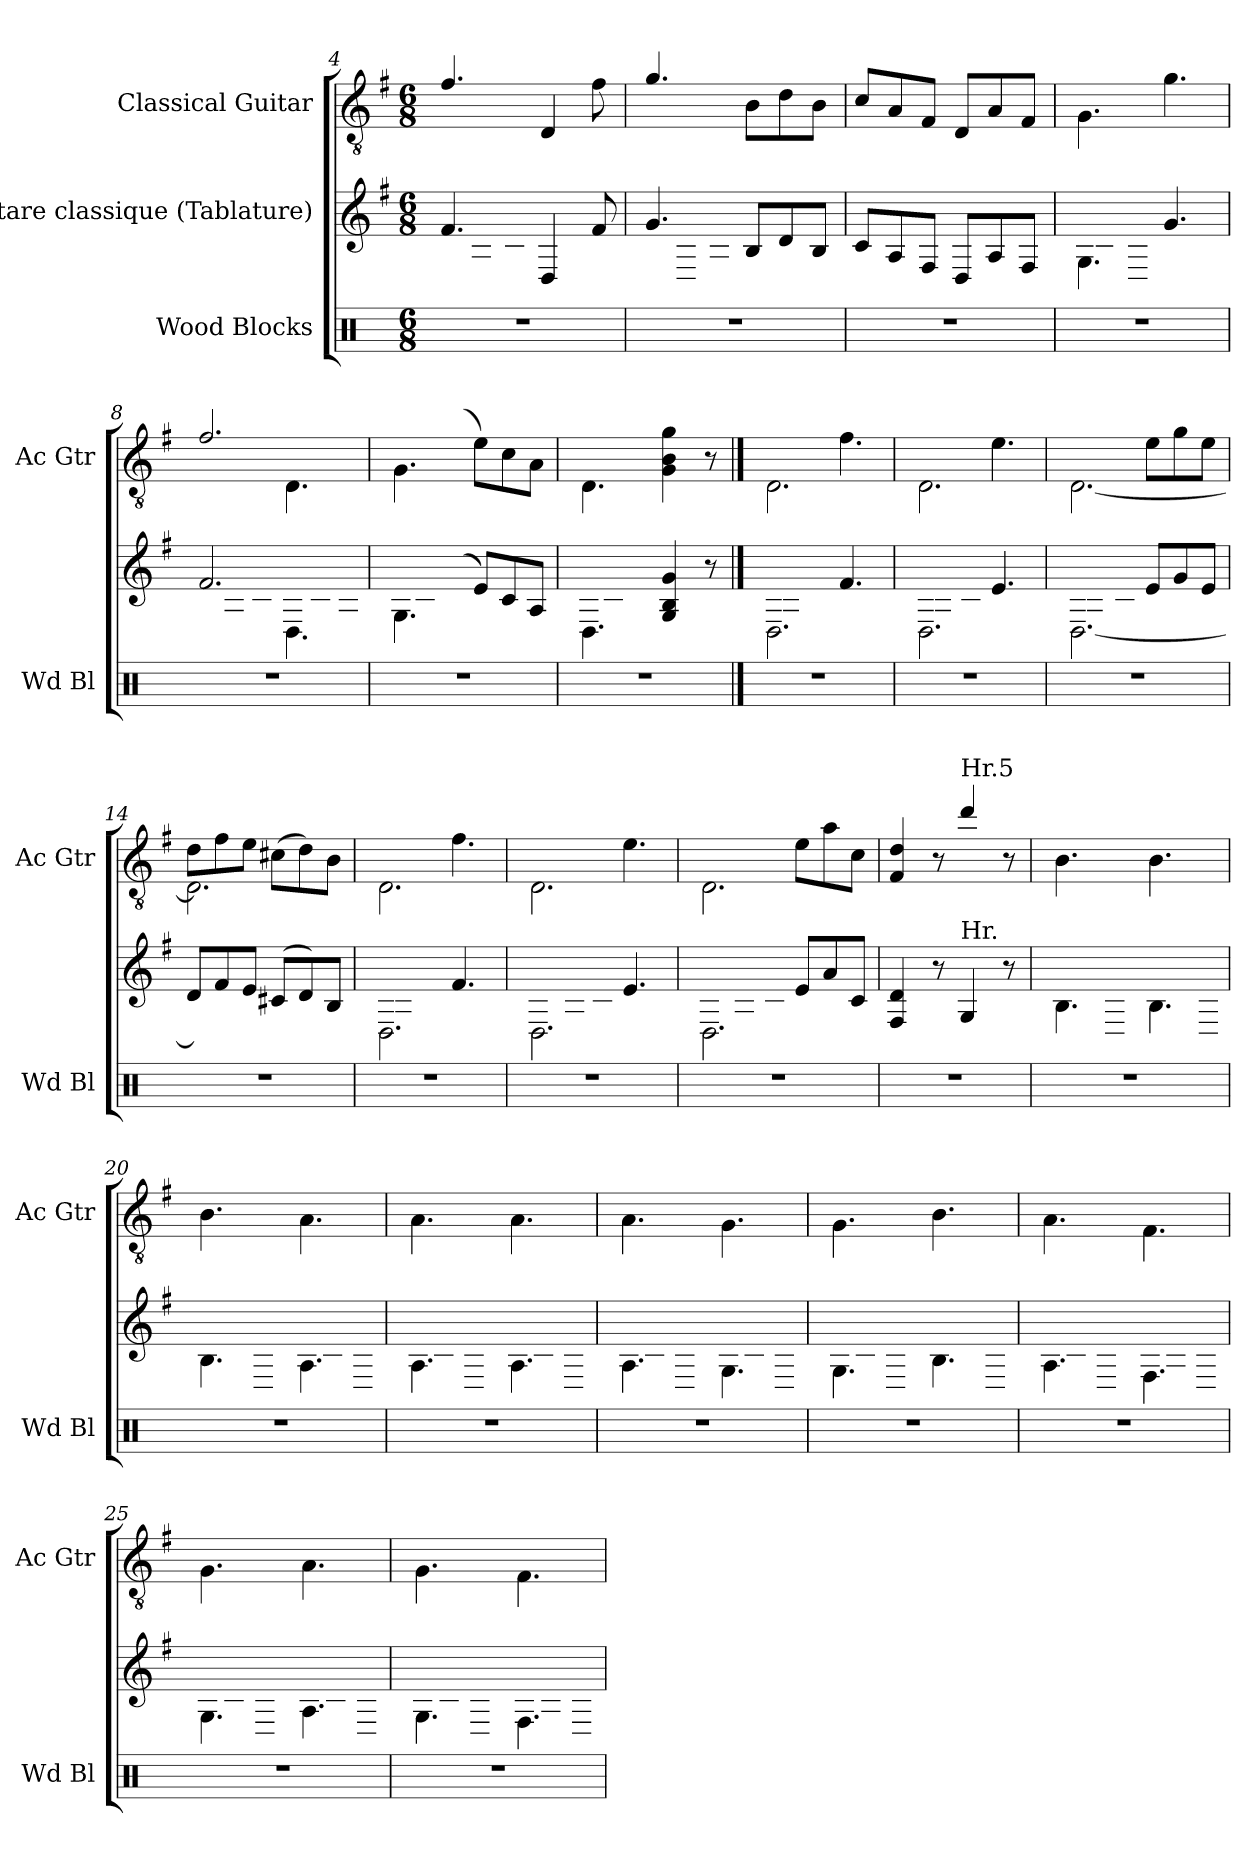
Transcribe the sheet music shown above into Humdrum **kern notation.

**kern	**kern	**kern
*part3	*part2	*part1
*staff3	*staff2	*staff1
*I"Wood Blocks	*I"Guitare classique (Tablature)	*I"Classical Guitar
*I'Wd Bl	*	*I'Ac Gtr
*clefX	*	*clefGv2
*k[]	*k[f#]	*k[f#]
*M6/8	*M6/8	*M6/8
=4	=4	=4
*	*^	*^
2.r	4.f#	8f#Lyy	4.f#/	8f#\Lyy
.	.	8A<	.	8A<\
.	.	8c<J	.	8c<\J
.	4D	4.ryy	4D/	4.ryy
.	8f#	.	8f#\	.
=5	=5	=5	=5	=5
2.r	4.g	8gLyy	4.g/	8g\Lyy
.	.	8D	.	8D/
.	.	8GJ	.	8G/J
.	8BL	4.ryy	8B\L	4.ryy
.	8d	.	8d>\	.
.	8BJ	.	8B\J	.
*	*v	*v	*	*
*	*	*v	*v
=6	=6	=6
2.r	8c<L	8c</L
.	8A<	8A</
.	8F#<J	8F#</J
.	8DL	8D/L
.	8A	8A/
.	8F#J	8F#/J
=7	=7	=7
*	*^	*^
2.r	8GLyy	4.G	8G/Lyy	4.G\
.	8B	.	8B/	.
.	8DJ	.	8D/J	.
.	4.g	4.ryy	4.g\	4.ryy
!!LO:LB:g=z
=8	=8	=8	=8	=8
*	*	*^	*	*^
2.r	2.f#	4.ryy	8f#Lyy	2.f#/	4.ryy	8f#\Lyy
.	.	.	8A	.	.	8A\
.	.	.	8cJ	.	.	8c\J
.	.	4.D	8DLyy	.	4.D\	8D/Lyy
.	.	.	8c	.	.	8c/
.	.	.	8AJ	.	.	8A/J
*	*	*v	*v	*	*	*
*	*	*	*	*v	*v
=9	=9	=9	=9	=9
2.r	8GLyy	4.G	8G/Lyy	4.G\
.	8B	.	8B/	.
.	(>8gJ	.	(<8g/J	.
.	8eL)	4.ryy	8e\L)	4.ryy
.	8c	.	8c\	.
.	8AJ	.	8A\J	.
=10	=10	=10	=10	=10
2.r	8DLyy	4.D	8D/Lyy	4.D\
.	8c	.	8c>\	.
.	8f#J	.	8f#>\J	.
.	4G 4B 4g	4.ryy	4G\> 4B\> 4g\>	4.ryy
.	8r	.	8r	.
==11	==11	==11	==11	==11
2.r	8DLyy	2.D	8D/Lyy	2.D\
.	8A	.	8A/	.
.	8dJ	.	8d/J	.
.	4.f#	.	4.f#>\	.
=12	=12	=12	=12	=12
2.r	8DLyy	2.D	8D/Lyy	2.D\
.	8G	.	8G/	.
.	8BJ	.	8B/J	.
.	4.e	.	4.e\	.
=13	=13	=13	=13	=13
2.r	8DLyy	[2.D	8D/Lyy	[2.D\
.	8A	.	8A/	.
.	8c#XJ	.	8c#X/J	.
.	8eL	.	8e\L	.
.	8g	.	8g>\	.
.	8eJ	.	8e\J	.
=14	=14	=14	=14	=14
2.r	8dL	2.Dyy]	8d>\L	2.D\]
.	8f#	.	8f#>\	.
.	8eJ	.	8e>\J	.
.	(>8c#XL	.	(>8c#X>\L	.
.	8d)	.	8d>\)	.
.	8BJ	.	8B\J	.
!!LO:LB:g=z	!!
=15	=15	=15	=15	=15
2.r	8DLyy	2.D	8D/Lyy	2.D\
.	8A	.	8A/	.
.	8dJ	.	8d/J	.
.	4.f#	.	4.f#>\	.
=16	=16	=16	=16	=16
2.r	8DLyy	2.D	8D/Lyy	2.D\
.	8G#X	.	8G#X/	.
.	8BJ	.	8B/J	.
.	4.e	.	4.e>\	.
=17	=17	=17	=17	=17
2.r	8DLyy	2.D	8D/Lyy	2.D\
.	8Gn	.	8Gn/	.
.	8c#XJ	.	8c#X/J	.
.	8eL	.	8e\L	.
.	8a	.	8a>\	.
.	8c#J	.	8c#\J	.
*	*v	*v	*	*
*	*	*v	*v
=18	=18	=18
2.r	4F#< 4d<	4F#/< 4d/<
.	8r	8r
!	!	!LO:TX:a:t=Hr.5
!	!LO:TX:a:t=Hr.	!
.	4G	4dd/
.	8r	8r
=19	=19	=19
*	*^	*^
2.r	8B<Lyy	4.B	8B</Lyy	4.B\
.	8d	.	8d/	.
.	8DJ	.	8D/J	.
.	8BLyy	4.B	8B/Lyy	4.B\
.	8d	.	8d/	.
.	8DJ	.	8D/J	.
=20	=20	=20	=20	=20
2.r	8BLyy	4.B	8B/Lyy	4.B\
.	8d	.	8d/	.
.	8DJ	.	8D/J	.
.	8A<Lyy	4.A	8A</Lyy	4.A\
.	8c	.	8c/	.
.	8DJ	.	8D/J	.
=21	=21	=21	=21	=21
2.r	8ALyy	4.A	8A/Lyy	4.A\
.	8c	.	8c/	.
.	8DJ	.	8D/J	.
.	8ALyy	4.A	8A/Lyy	4.A\
.	8c	.	8c/	.
.	8DJ	.	8D/J	.
!!LO:LB:g=z	!!
=22	=22	=22	=22	=22
2.r	8ALyy	4.A	8A/Lyy	4.A\
.	8c	.	8c/	.
.	8DJ	.	8D/J	.
.	8GLyy	4.G	8G/Lyy	4.G\
.	8B	.	8B/	.
.	8DJ	.	8D/J	.
=23	=23	=23	=23	=23
2.r	8GLyy	4.G	8G/Lyy	4.G\
.	8B	.	8B/	.
.	8DJ	.	8D/J	.
.	8B<Lyy	4.B	8B</Lyy	4.B\
.	8d	.	8d/	.
.	8DJ	.	8D/J	.
=24	=24	=24	=24	=24
2.r	8A<Lyy	4.A	8A</Lyy	4.A\
.	8c	.	8c/	.
.	8DJ	.	8D/J	.
.	8F#<Lyy	4.F#	8F#</Lyy	4.F#\
.	8A	.	8A/	.
.	8DJ	.	8D/J	.
=25	=25	=25	=25	=25
2.r	8GLyy	4.G	8G/Lyy	4.G\
.	8B	.	8B/	.
.	8DJ	.	8D/J	.
.	8ALyy	4.A	8A/Lyy	4.A\
.	8c	.	8c/	.
.	8DJ	.	8D/J	.
=26	=26	=26	=26	=26
2.r	8GLyy	4.G	8G/Lyy	4.G\
.	8B	.	8B/	.
.	8DJ	.	8D/J	.
.	8F#<Lyy	4.F#	8F#</Lyy	4.F#\
.	8A	.	8A/	.
.	8DJ	.	8D/J	.
*	*v	*v	*	*
*	*	*v	*v
=	=	=
*-	*-	*-
